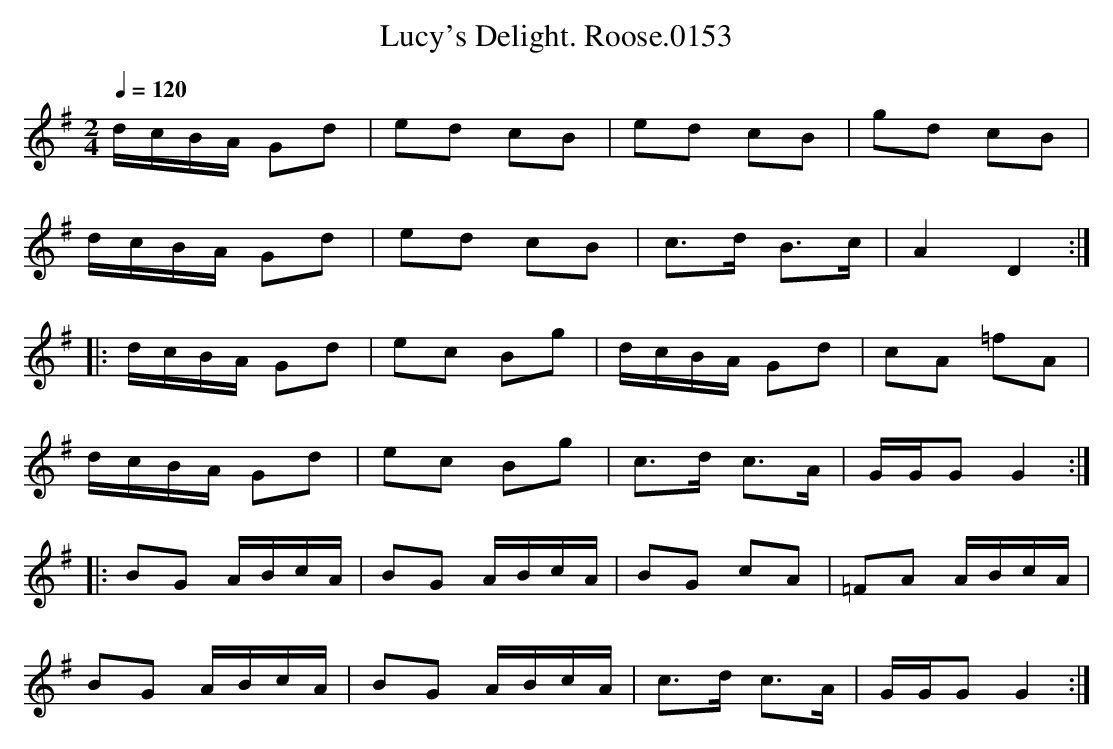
X:1
T:Lucy's Delight. Roose.0153
M:2/4
L:1/8
Q:1/4=120
K:G
d/c/B/A/ Gd|ed cB|ed cB|gd cB|
d/c/B/A/ Gd|ed cB|c>d B>c|A2 D2:|
|:d/c/B/A/ Gd|ec Bg|d/c/B/A/ Gd|cA =fA|
d/c/B/A/ Gd|ec Bg|c>d c>A|G/G/G G2:|
|:BG A/B/c/A/|BG A/B/c/A/|BG cA|=FA A/B/c/A/|
BG A/B/c/A/|BG A/B/c/A/|c>d c>A|G/G/G G2:|
